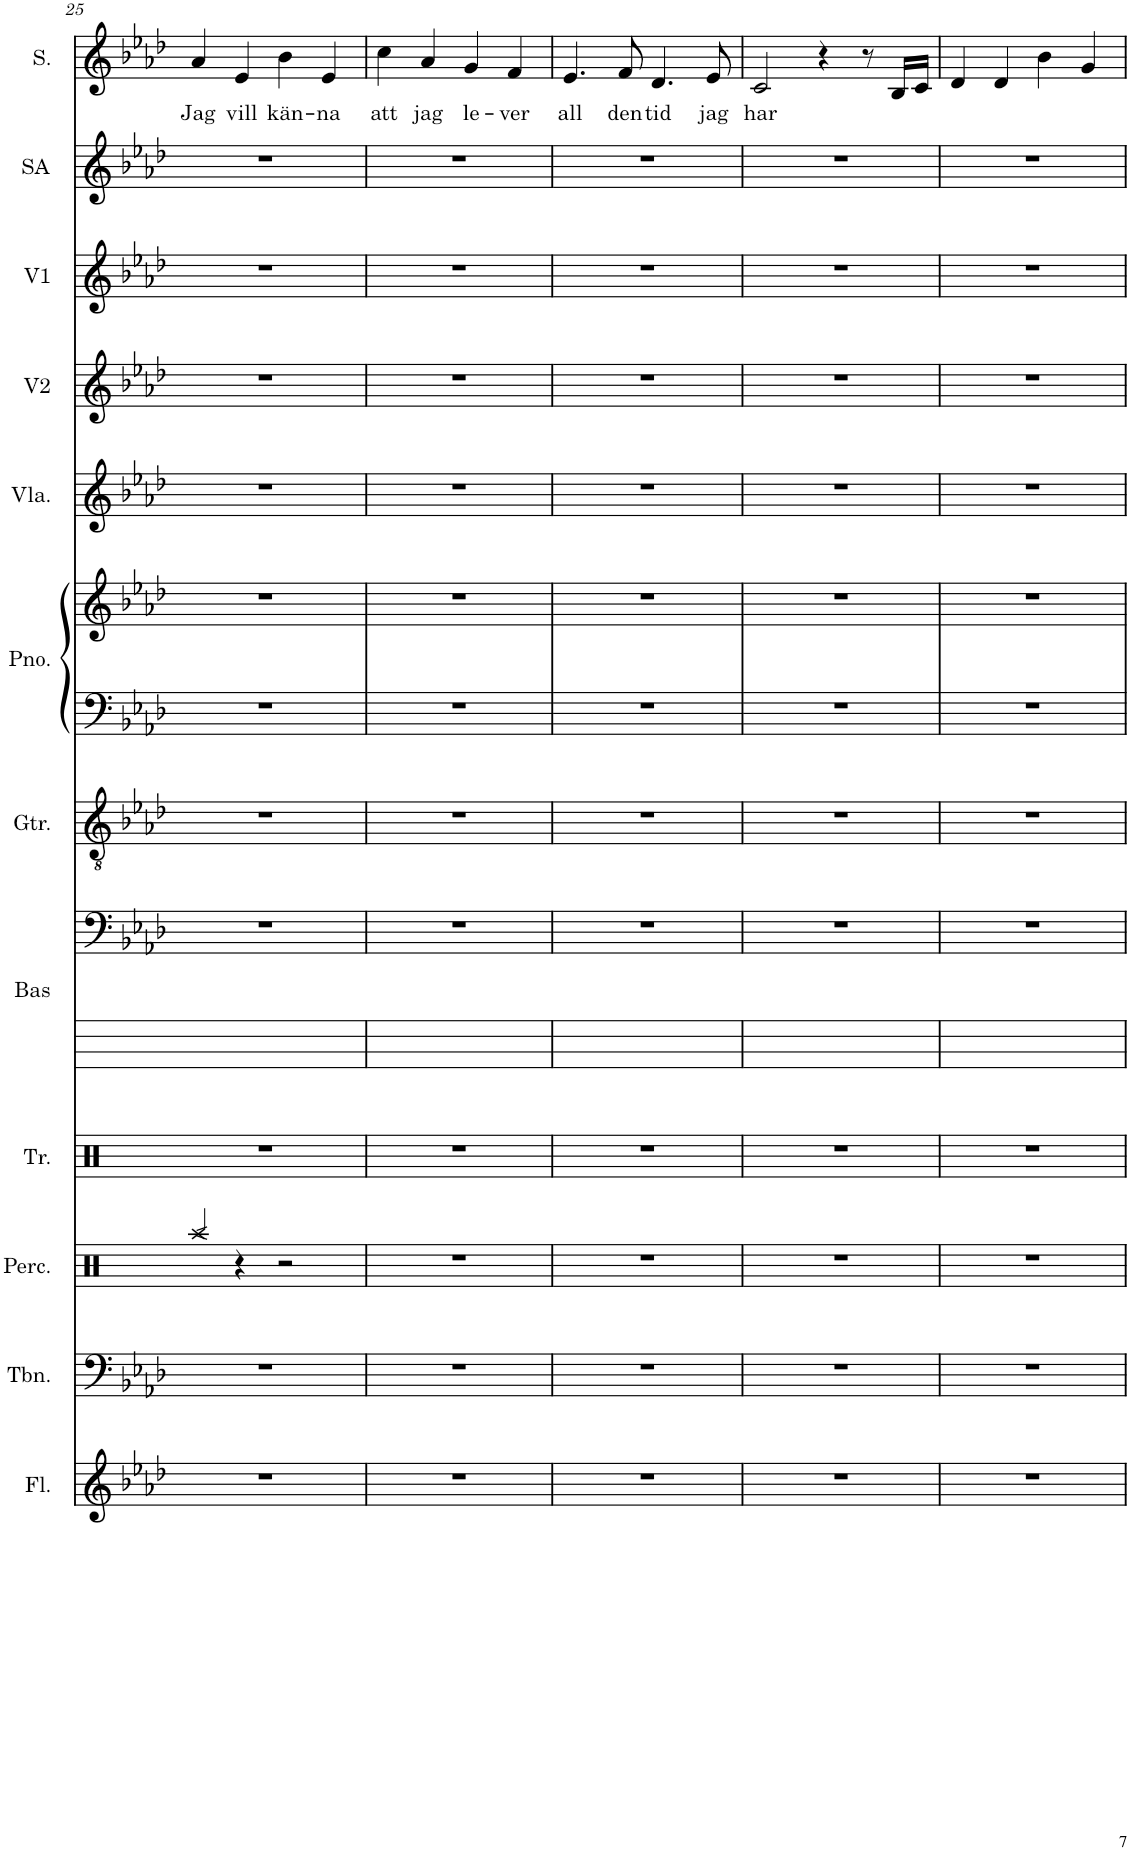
**kern	**kern	**kern	**kern	**kern	**kern	**kern	**kern	**kern	**kern	**kern	**kern	**kern	**kern	**text
*part12	*part11	*part10	*part9	*part8	*part8	*part7	*part6	*part6	*part5	*part4	*part3	*part2	*part1	*part1
*staff14	*staff13	*staff12	*staff11	*staff10	*staff9	*staff8	*staff7	*staff6	*staff5	*staff4	*staff3	*staff2	*staff1	*staff1
*I"Flute	*I"Trombone	*I"Percussion	*I"Trummor	*I"Bas	*	*I"Gitarr	*I"Piano	*	*I"Viola	*I"Violin 2	*I"Violin 1	*I"SA	*I"Soprano	*
*I'Fl.	*I'Tbn.	*I'Perc.	*I'Tr.	*I'Bas	*	*I'Gtr.	*I'Pno.	*	*I'Vla.	*I'V2	*I'V1	*I'SA	*I'S.	*
!!LO:PB:g=z
*clefG2	*clefF4	*clefX	*clefX	*	*clefF4	*clefGv2	*clefF4	*clefG2	*clefG2	*clefG2	*clefG2	*clefG2	*clefG2	*
*	*	*	*	*Trd7c12	*Trd7c12	*	*	*	*	*	*	*	*	*
*k[b-e-a-d-]	*k[b-e-a-d-]	*k[]	*k[]	*k[b-e-a-d-]	*k[b-e-a-d-]	*k[b-e-a-d-]	*k[b-e-a-d-]	*k[b-e-a-d-]	*k[b-e-a-d-]	*k[b-e-a-d-]	*k[b-e-a-d-]	*k[b-e-a-d-]	*k[b-e-a-d-]	*
*M4/4	*M4/4	*M4/4	*M4/4	*M4/4	*M4/4	*M4/4	*M4/4	*M4/4	*M4/4	*M4/4	*M4/4	*M4/4	*M4/4	*
=25	=25	=25	=25	=25	=25	=25	=25	=25	=25	=25	=25	=25	=25	=25
!	!	!	!	!	!	!	!	!	!	!	!	!	!	!LO:LY:b
1r	1r	4Raa/	1r	1r	1r	1r	1r	1r	1r	1r	1r	1r	4a-/	Jag
!	!	!	!	!	!	!	!	!	!	!	!	!	!	!LO:LY:b
.	.	4r	.	.	.	.	.	.	.	.	.	.	4e-/	vill
!	!	!	!	!	!	!	!	!	!	!	!	!	!	!LO:LY:b
.	.	2r	.	.	.	.	.	.	.	.	.	.	4b-\	kän-
!	!	!	!	!	!	!	!	!	!	!	!	!	!	!LO:LY:b
.	.	.	.	.	.	.	.	.	.	.	.	.	4e-/	-na
=26	=26	=26	=26	=26	=26	=26	=26	=26	=26	=26	=26	=26	=26	=26
!	!	!	!	!	!	!	!	!	!	!	!	!	!	!LO:LY:b
1r	1r	1r	1r	1r	1r	1r	1r	1r	1r	1r	1r	1r	4cc\	att
!	!	!	!	!	!	!	!	!	!	!	!	!	!	!LO:LY:b
.	.	.	.	.	.	.	.	.	.	.	.	.	4a-/	jag
!	!	!	!	!	!	!	!	!	!	!	!	!	!	!LO:LY:b
.	.	.	.	.	.	.	.	.	.	.	.	.	4g/	le-
!	!	!	!	!	!	!	!	!	!	!	!	!	!	!LO:LY:b
.	.	.	.	.	.	.	.	.	.	.	.	.	4f/	-ver
=27	=27	=27	=27	=27	=27	=27	=27	=27	=27	=27	=27	=27	=27	=27
!	!	!	!	!	!	!	!	!	!	!	!	!	!	!LO:LY:b
1r	1r	1r	1r	1r	1r	1r	1r	1r	1r	1r	1r	1r	4.e-/	all
!	!	!	!	!	!	!	!	!	!	!	!	!	!	!LO:LY:b
.	.	.	.	.	.	.	.	.	.	.	.	.	8f/	den
!	!	!	!	!	!	!	!	!	!	!	!	!	!	!LO:LY:b
.	.	.	.	.	.	.	.	.	.	.	.	.	4.d-/	tid
!	!	!	!	!	!	!	!	!	!	!	!	!	!	!LO:LY:b
.	.	.	.	.	.	.	.	.	.	.	.	.	8e-/	jag
=28	=28	=28	=28	=28	=28	=28	=28	=28	=28	=28	=28	=28	=28	=28
!	!	!	!	!	!	!	!	!	!	!	!	!	!	!LO:LY:b
1r	1r	1r	1r	1r	1r	1r	1r	1r	1r	1r	1r	1r	2c/	har
.	.	.	.	.	.	.	.	.	.	.	.	.	4r	.
.	.	.	.	.	.	.	.	.	.	.	.	.	8r	.
.	.	.	.	.	.	.	.	.	.	.	.	.	16B-/LL	.
.	.	.	.	.	.	.	.	.	.	.	.	.	16c/JJ	.
=29	=29	=29	=29	=29	=29	=29	=29	=29	=29	=29	=29	=29	=29	=29
1r	1r	1r	1r	1r	1r	1r	1r	1r	1r	1r	1r	1r	4d-/	.
.	.	.	.	.	.	.	.	.	.	.	.	.	4d-/	.
.	.	.	.	.	.	.	.	.	.	.	.	.	4b-\	.
.	.	.	.	.	.	.	.	.	.	.	.	.	4g/	.
=	=	=	=	=	=	=	=	=	=	=	=	=	=	=
*-	*-	*-	*-	*-	*-	*-	*-	*-	*-	*-	*-	*-	*-	*-
